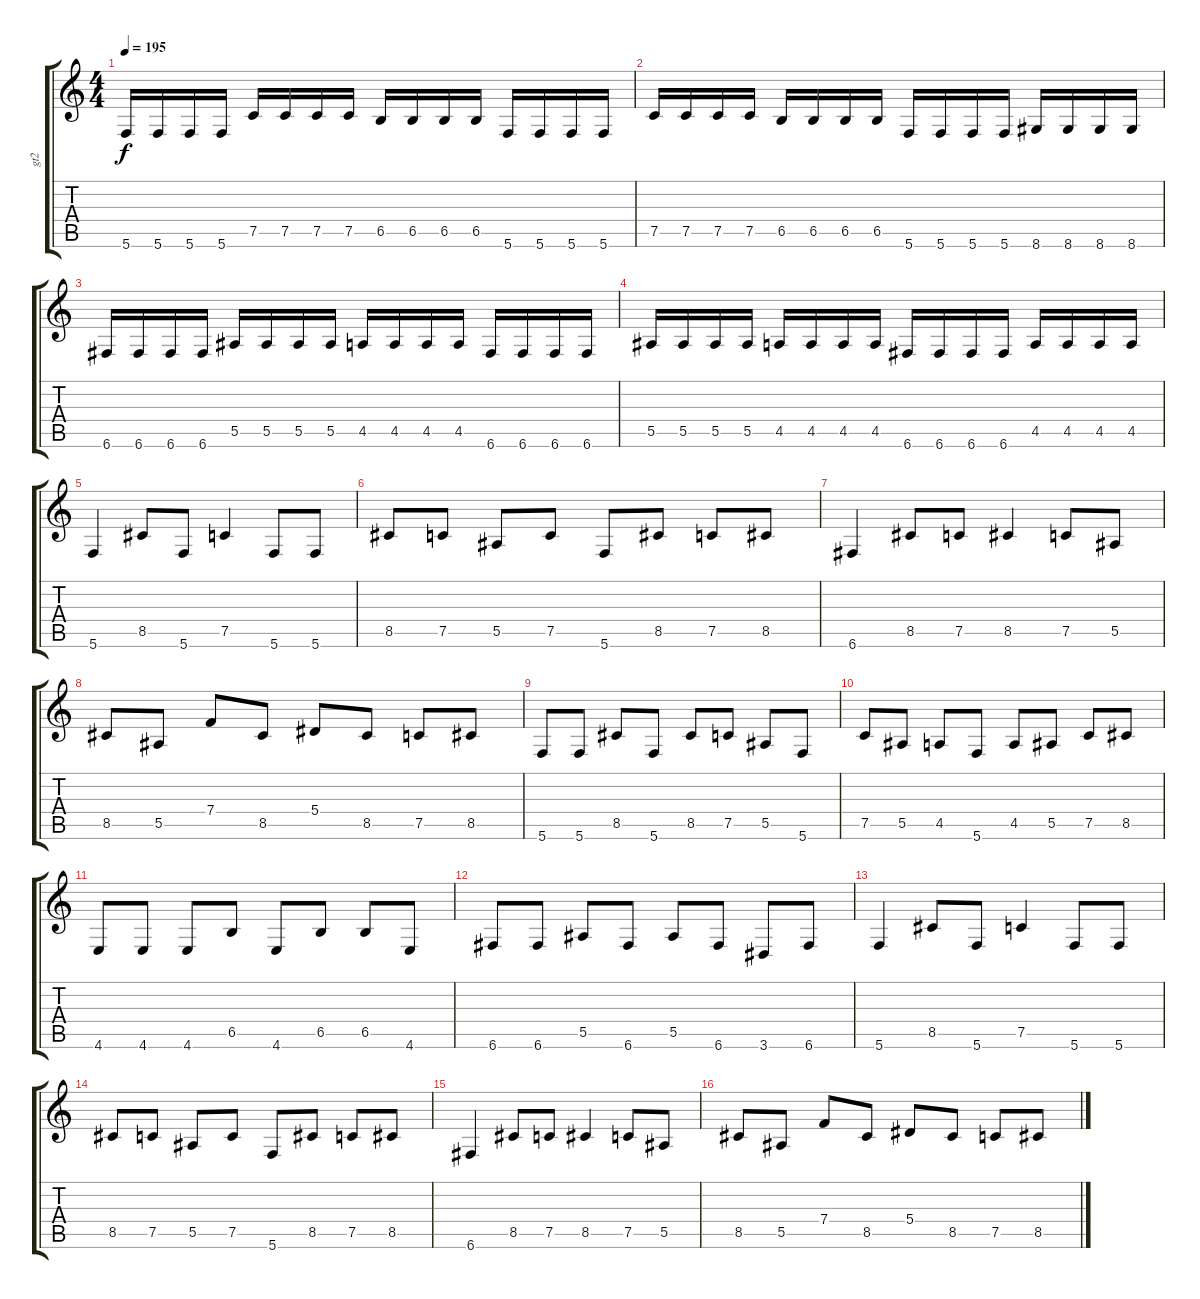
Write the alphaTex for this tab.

\track ("gt2" "gt2") {instrument distortionguitar}
\staff {score tabs}
\tuning (C4 G3 Eb3 Bb2 F2 C2) {hide}
\ts (4 4)
\tempo 195
\clef g2
\ks c
5.6.16{dy f} 5.6.16 5.6.16 5.6.16 7.5.16 7.5.16 7.5.16 7.5.16 6.5.16 6.5.16 6.5.16 6.5.16 5.6.16 5.6.16 5.6.16 5.6.16 |
7.5.16 7.5.16 7.5.16 7.5.16 6.5.16 6.5.16 6.5.16 6.5.16 5.6.16 5.6.16 5.6.16 5.6.16 8.6.16 8.6.16 8.6.16 8.6.16 |
6.6.16 6.6.16 6.6.16 6.6.16 5.5.16 5.5.16 5.5.16 5.5.16 4.5.16 4.5.16 4.5.16 4.5.16 6.6.16 6.6.16 6.6.16 6.6.16 |
5.5.16 5.5.16 5.5.16 5.5.16 4.5.16 4.5.16 4.5.16 4.5.16 6.6.16 6.6.16 6.6.16 6.6.16 4.5.16 4.5.16 4.5.16 4.5.16 |
5.6.4 8.5.8 5.6.8 7.5.4 5.6.8 5.6.8 |
8.5.8 7.5.8 5.5.8 7.5.8 5.6.8 8.5.8 7.5.8 8.5.8 |
6.6.4 8.5.8 7.5.8 8.5.4 7.5.8 5.5.8 |
8.5.8 5.5.8 7.4.8 8.5.8 5.4.8 8.5.8 7.5.8 8.5.8 |
5.6.8 5.6.8 8.5.8 5.6.8 8.5.8 7.5.8 5.5.8 5.6.8 |
7.5.8 5.5.8 4.5.8 5.6.8 4.5.8 5.5.8 7.5.8 8.5.8 |
4.6.8 4.6.8 4.6.8 6.5.8 4.6.8 6.5.8 6.5.8 4.6.8 |
6.6.8 6.6.8 5.5.8 6.6.8 5.5.8 6.6.8 3.6.8 6.6.8 |
5.6.4 8.5.8 5.6.8 7.5.4 5.6.8 5.6.8 |
8.5.8 7.5.8 5.5.8 7.5.8 5.6.8 8.5.8 7.5.8 8.5.8 |
6.6.4 8.5.8 7.5.8 8.5.4 7.5.8 5.5.8 |
8.5.8 5.5.8 7.4.8 8.5.8 5.4.8 8.5.8 7.5.8 8.5.8
